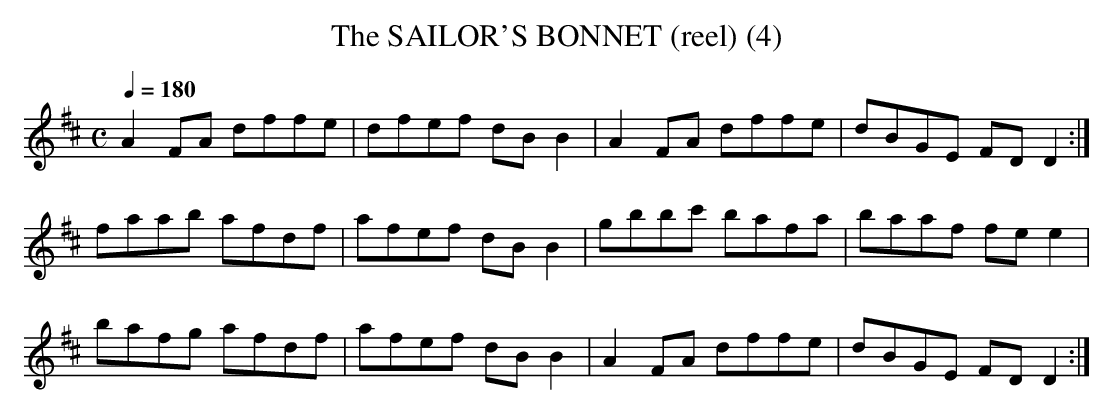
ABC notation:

X:1
T:SAILOR'S BONNET (reel) (4), The
Q:1/4=180
M:C
K:D
A2FA dffe|dfef dBB2|A2FA dffe|dBGE FDD2:|
faab afdf|afef dBB2|gbbc' bafa|baaf fee2|
bafg afdf|afef dBB2|A2FA dffe|dBGE FDD2 :|
